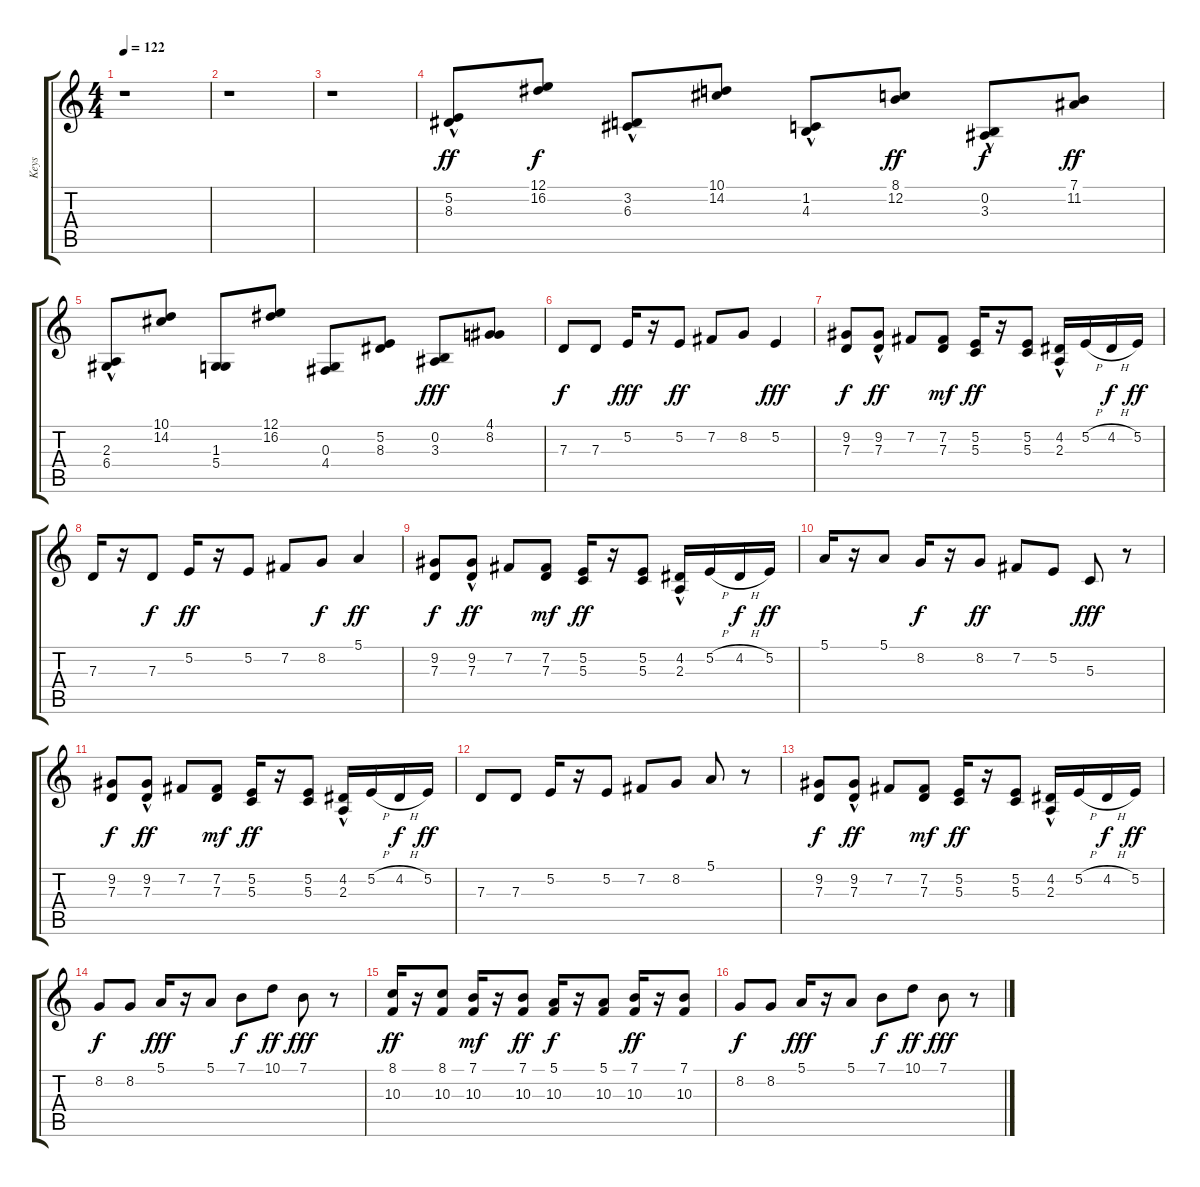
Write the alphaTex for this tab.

\track ("Keys" "Keys") {instrument honkytonkpiano}
\staff {score tabs}
\tuning (E4 B3 G3 D3 A2 E2) {hide}
\ts (4 4)
\tempo 122
\clef g2
\ks c
r.1{dy ff instrument honkytonkpiano} |
r.1 |
r.1 |
(5.2{hac} 8.3{hac}).8 (12.1 16.2).8{dy f} (3.2{hac} 6.3{hac}).8 (10.1 14.2).8 (1.2{hac} 4.3{hac}).8 (8.1 12.2).8{dy ff} (0.2{hac} 3.3{hac}).8{dy f} (7.1 11.2).8{dy ff} |
(2.3{hac} 6.4{hac}).8 (10.1 14.2).8 (1.3 5.4).8 (12.1 16.2).8 (0.3 4.4).8 (5.2 8.3).8 (0.2 3.3).8{dy fff} (4.1 8.2).8 |
7.3.8{dy f} 7.3.8 5.2.16{dy fff} r.16 5.2.8{dy ff} 7.2.8 8.2.8 5.2.4{dy fff} |
(9.2 7.3).8{dy f} (9.2 7.3{hac}).8{dy ff} 7.2.8 (7.2 7.3).8{dy mf} (5.2 5.3).16{dy ff} r.16 (5.2 5.3).8 (4.2 2.3{hac}).16 5.2{h}.16 4.2{h}.16{dy f} 5.2.16{dy ff} |
7.3.16 r.16 7.3.8{dy f} 5.2.16{dy ff} r.16 5.2.8 7.2.8 8.2.8{dy f} 5.1.4{dy ff} |
(9.2 7.3).8{dy f} (9.2 7.3{hac}).8{dy ff} 7.2.8 (7.2 7.3).8{dy mf} (5.2 5.3).16{dy ff} r.16 (5.2 5.3).8 (4.2 2.3{hac}).16 5.2{h}.16 4.2{h}.16{dy f} 5.2.16{dy ff} |
5.1.16 r.16 5.1.8 8.2.16{dy f} r.16 8.2.8{dy ff} 7.2.8 5.2.8 5.3.8{dy fff} r.8 |
(9.2 7.3).8{dy f} (9.2 7.3{hac}).8{dy ff} 7.2.8 (7.2 7.3).8{dy mf} (5.2 5.3).16{dy ff} r.16 (5.2 5.3).8 (4.2 2.3{hac}).16 5.2{h}.16 4.2{h}.16{dy f} 5.2.16{dy ff} |
7.3.8 7.3.8 5.2.16 r.16 5.2.8 7.2.8 8.2.8 5.1.8 r.8 |
(9.2 7.3).8{dy f} (9.2 7.3{hac}).8{dy ff} 7.2.8 (7.2 7.3).8{dy mf} (5.2 5.3).16{dy ff} r.16 (5.2 5.3).8 (4.2 2.3{hac}).16 5.2{h}.16 4.2{h}.16{dy f} 5.2.16{dy ff} |
8.2.8{dy f} 8.2.8 5.1.16{dy fff} r.16 5.1.8 7.1.8{dy f} 10.1.8{dy ff} 7.1.8{dy fff} r.8 |
(8.1 10.3).16{dy ff} r.16 (8.1 10.3).8 (7.1 10.3).16{dy mf} r.16 (7.1 10.3).8{dy ff} (5.1 10.3).16{dy f} r.16 (5.1 10.3).8 (7.1 10.3).16{dy ff} r.16 (7.1 10.3).8 |
8.2.8{dy f} 8.2.8 5.1.16{dy fff} r.16 5.1.8 7.1.8{dy f} 10.1.8{dy ff} 7.1.8{dy fff} r.8
